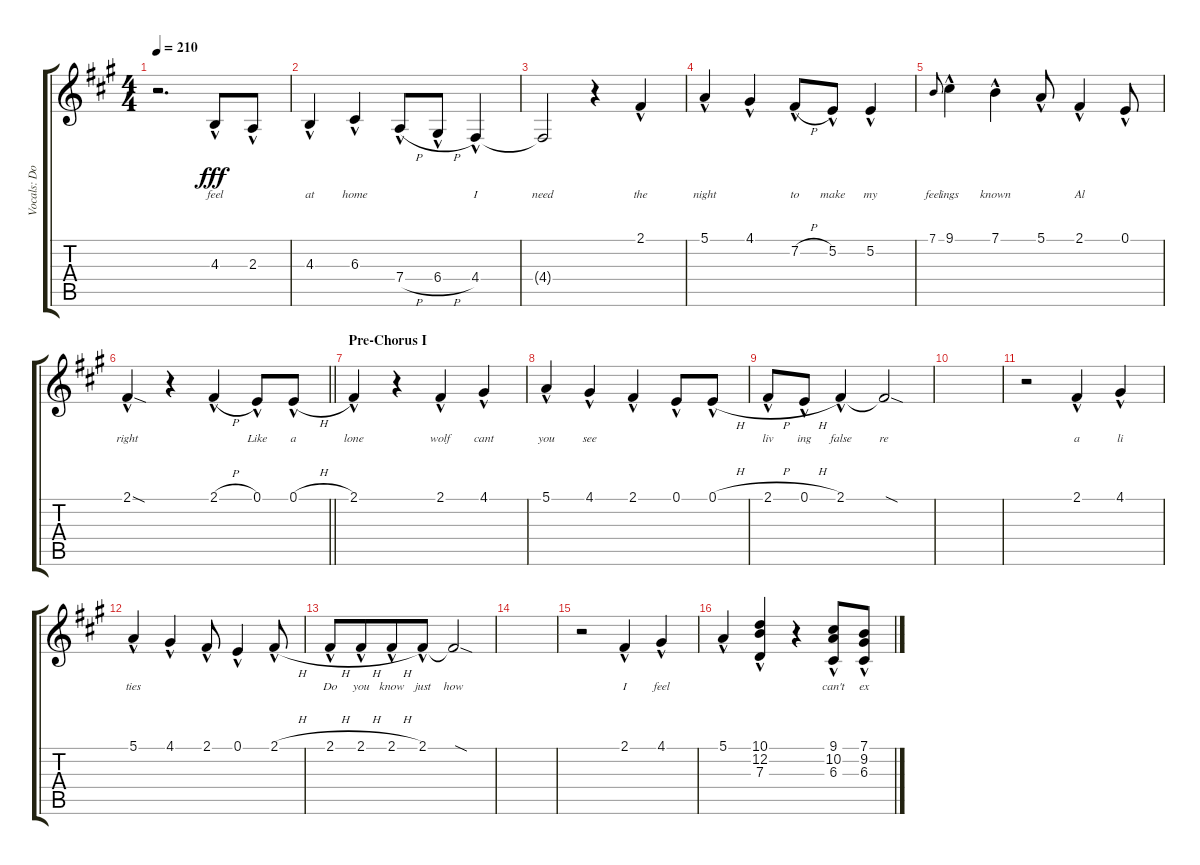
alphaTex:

\track ("Vocals: Don" "Vocals: Do") {instrument lead2sawtooth}
\staff {score tabs}
\tuning (E4 B3 G3 D3 A2 E2) {hide}
\ts (4 4)
\tempo 210
\clef g2
\ks a
r.2{d dy fff} 4.3{hac}.8{lyrics (0 "feel") lyrics (1 "") lyrics (2 "") lyrics (3 "") lyrics (4 "")} 2.3{hac}.8{lyrics (0 "") lyrics (1 "") lyrics (2 "") lyrics (3 "") lyrics (4 "")} |
4.3{hac}.4{lyrics (0 "at") lyrics (1 "") lyrics (2 "") lyrics (3 "") lyrics (4 "")} 6.3{hac}.4{lyrics (0 "home") lyrics (1 "") lyrics (2 "") lyrics (3 "") lyrics (4 "")} 7.4{h hac}.8{lyrics (0 "") lyrics (1 "") lyrics (2 "") lyrics (3 "") lyrics (4 "")} 6.4{h hac}.8{lyrics (0 "") lyrics (1 "") lyrics (2 "") lyrics (3 "") lyrics (4 "")} 4.4{hac}.4{lyrics (0 "I") lyrics (1 "") lyrics (2 "") lyrics (3 "") lyrics (4 "")} |
4.4{t}.2{lyrics (0 "need") lyrics (1 "") lyrics (2 "") lyrics (3 "") lyrics (4 "")} r.4 2.1{hac}.4{lyrics (0 "the") lyrics (1 "") lyrics (2 "") lyrics (3 "") lyrics (4 "")} |
5.1{hac}.4{lyrics (0 "night") lyrics (1 "") lyrics (2 "") lyrics (3 "") lyrics (4 "")} 4.1{hac}.4{lyrics (0 "") lyrics (1 "") lyrics (2 "") lyrics (3 "") lyrics (4 "")} 7.2{h hac}.8{lyrics (0 "to") lyrics (1 "") lyrics (2 "") lyrics (3 "") lyrics (4 "")} 5.2{hac}.8{lyrics (0 "make") lyrics (1 "") lyrics (2 "") lyrics (3 "") lyrics (4 "")} 5.2{hac}.4{lyrics (0 "my") lyrics (1 "") lyrics (2 "") lyrics (3 "") lyrics (4 "")} |
7.1.8{lyrics (0 "feel") lyrics (1 "") lyrics (2 "") lyrics (3 "") lyrics (4 "") gr onbeat} 9.1{hac}.4{lyrics (0 "ings") lyrics (1 "") lyrics (2 "") lyrics (3 "") lyrics (4 "")} 7.1{hac}.4{lyrics (0 "known") lyrics (1 "") lyrics (2 "") lyrics (3 "") lyrics (4 "")} 5.1{hac}.8{lyrics (0 "") lyrics (1 "") lyrics (2 "") lyrics (3 "") lyrics (4 "")} 2.1{hac}.4{lyrics (0 "Al") lyrics (1 "") lyrics (2 "") lyrics (3 "") lyrics (4 "")} 0.1{hac}.8{lyrics (0 "") lyrics (1 "") lyrics (2 "") lyrics (3 "") lyrics (4 "")} |
\barLineRight lightlight
2.1{sod hac}.4{lyrics (0 "right") lyrics (1 "") lyrics (2 "") lyrics (3 "") lyrics (4 "")} r.4 2.1{h hac}.4{lyrics (0 "") lyrics (1 "") lyrics (2 "") lyrics (3 "") lyrics (4 "")} 0.1{hac}.8{lyrics (0 "Like") lyrics (1 "") lyrics (2 "") lyrics (3 "") lyrics (4 "")} 0.1{h hac}.8{lyrics (0 "a") lyrics (1 "") lyrics (2 "") lyrics (3 "") lyrics (4 "")} |
\section ("" "Pre-Chorus I")
2.1{hac}.4{lyrics (0 "lone") lyrics (1 "") lyrics (2 "") lyrics (3 "") lyrics (4 "")} r.4 2.1{hac}.4{lyrics (0 "wolf") lyrics (1 "") lyrics (2 "") lyrics (3 "") lyrics (4 "")} 4.1{hac}.4{lyrics (0 "cant") lyrics (1 "") lyrics (2 "") lyrics (3 "") lyrics (4 "")} |
5.1{hac}.4{lyrics (0 "you") lyrics (1 "") lyrics (2 "") lyrics (3 "") lyrics (4 "")} 4.1{hac}.4{lyrics (0 "see") lyrics (1 "") lyrics (2 "") lyrics (3 "") lyrics (4 "")} 2.1{hac}.4{lyrics (0 "") lyrics (1 "") lyrics (2 "") lyrics (3 "") lyrics (4 "")} 0.1{hac}.8{lyrics (0 "") lyrics (1 "") lyrics (2 "") lyrics (3 "") lyrics (4 "")} 0.1{h hac}.8{lyrics (0 "") lyrics (1 "") lyrics (2 "") lyrics (3 "") lyrics (4 "")} |
2.1{h hac}.8{lyrics (0 "liv") lyrics (1 "") lyrics (2 "") lyrics (3 "") lyrics (4 "")} 0.1{h hac}.8{lyrics (0 "ing") lyrics (1 "") lyrics (2 "") lyrics (3 "") lyrics (4 "")} 2.1{hac}.4{lyrics (0 "false") lyrics (1 "") lyrics (2 "") lyrics (3 "") lyrics (4 "")} 2.1{sod t}.2{lyrics (0 "re") lyrics (1 "") lyrics (2 "") lyrics (3 "") lyrics (4 "")} |
|
r.2 2.1{hac}.4{lyrics (0 "a") lyrics (1 "") lyrics (2 "") lyrics (3 "") lyrics (4 "")} 4.1{hac}.4{lyrics (0 "li") lyrics (1 "") lyrics (2 "") lyrics (3 "") lyrics (4 "")} |
5.1{hac}.4{lyrics (0 "ties") lyrics (1 "") lyrics (2 "") lyrics (3 "") lyrics (4 "")} 4.1{hac}.4{lyrics (0 "") lyrics (1 "") lyrics (2 "") lyrics (3 "") lyrics (4 "")} 2.1{hac}.8{lyrics (0 "") lyrics (1 "") lyrics (2 "") lyrics (3 "") lyrics (4 "")} 0.1{hac}.4{lyrics (0 "") lyrics (1 "") lyrics (2 "") lyrics (3 "") lyrics (4 "")} 2.1{h hac}.8{lyrics (0 "") lyrics (1 "") lyrics (2 "") lyrics (3 "") lyrics (4 "")} |
2.1{h hac}.8{lyrics (0 "Do") lyrics (1 "") lyrics (2 "") lyrics (3 "") lyrics (4 "")} 2.1{h hac}.8{lyrics (0 "you") lyrics (1 "") lyrics (2 "") lyrics (3 "") lyrics (4 "") beam merge} 2.1{h hac}.8{lyrics (0 "know") lyrics (1 "") lyrics (2 "") lyrics (3 "") lyrics (4 "")} 2.1{hac}.8{lyrics (0 "just") lyrics (1 "") lyrics (2 "") lyrics (3 "") lyrics (4 "")} 2.1{sod t}.2{lyrics (0 "how") lyrics (1 "") lyrics (2 "") lyrics (3 "") lyrics (4 "")} |
|
r.2 2.1{hac}.4{lyrics (0 "I") lyrics (1 "") lyrics (2 "") lyrics (3 "") lyrics (4 "")} 4.1{hac}.4{lyrics (0 "feel") lyrics (1 "") lyrics (2 "") lyrics (3 "") lyrics (4 "")} |
5.1{hac}.4{lyrics (0 "") lyrics (1 "") lyrics (2 "") lyrics (3 "") lyrics (4 "")} (10.1{hac} 12.2{hac} 7.3{hac}).4{lyrics (0 "") lyrics (1 "") lyrics (2 "") lyrics (3 "") lyrics (4 "")} r.4 (9.1{hac} 10.2{hac} 6.3{hac}).8{lyrics (0 "can't") lyrics (1 "") lyrics (2 "") lyrics (3 "") lyrics (4 "")} (7.1{hac} 9.2{hac} 6.3{hac}).8{lyrics (0 "ex") lyrics (1 "") lyrics (2 "") lyrics (3 "") lyrics (4 "")}
